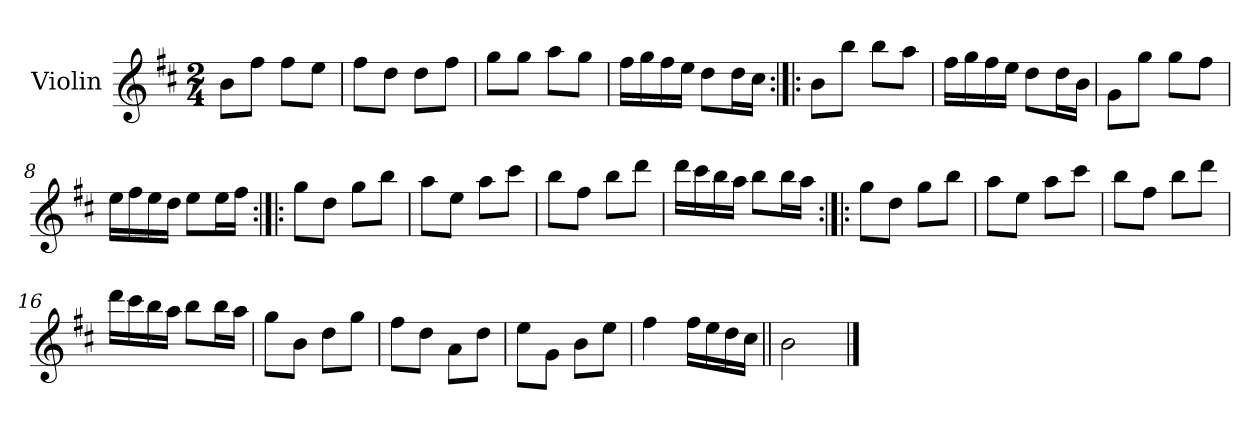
**kern
*part1
*staff1
*I"Violin
*I'Vln.
*clefG2
*k[f#c#]
*M2/4
=1
8b\L
8ff#\J
8ff#\L
8ee\J
=2
8ff#\L
8dd\J
8dd\L
8ff#\J
=3
8gg\L
8gg\J
8aa\L
8gg\J
=4
16ff#\LL
16gg\
16ff#\
16ee\JJ
8dd\L
16dd\L
16cc#\JJ
!!LO:LB:g=z
=5:|!|:
8b\L
8bb\J
8bb\L
8aa\J
=6
16ff#\LL
16gg\
16ff#\
16ee\JJ
8dd\L
16dd\L
16b\JJ
=7
8g\L
8gg\J
8gg\L
8ff#\J
=8
16ee\LL
16ff#\
16ee\
16dd\JJ
8ee\L
16ee\L
16ff#\JJ
!!LO:LB:g=z
=9:|!|:
8gg\L
8dd\J
8gg\L
8bb\J
=10
8aa\L
8ee\J
8aa\L
8ccc#\J
=11
8bb\L
8ff#\J
8bb\L
8ddd\J
=12
16ddd\LL
16ccc#\
16bb\
16aa\JJ
8bb\L
16bb\L
16aa\JJ
!!LO:LB:g=z
=13:|!|:
8gg\L
8dd\J
8gg\L
8bb\J
=14
8aa\L
8ee\J
8aa\L
8ccc#\J
=15
8bb\L
8ff#\J
8bb\L
8ddd\J
=16
16ddd\LL
16ccc#\
16bb\
16aa\JJ
8bb\L
16bb\L
16aa\JJ
!!LO:LB:g=z
=17
8gg\L
8b\J
8dd\L
8gg\J
=18
8ff#\L
8dd\J
8a\L
8dd\J
=19
8ee\L
8g\J
8b\L
8ee\J
=20
4ff#\
16ff#\LL
16ee\
16dd\
16cc#\JJ
=21||
2b\
==
*-
